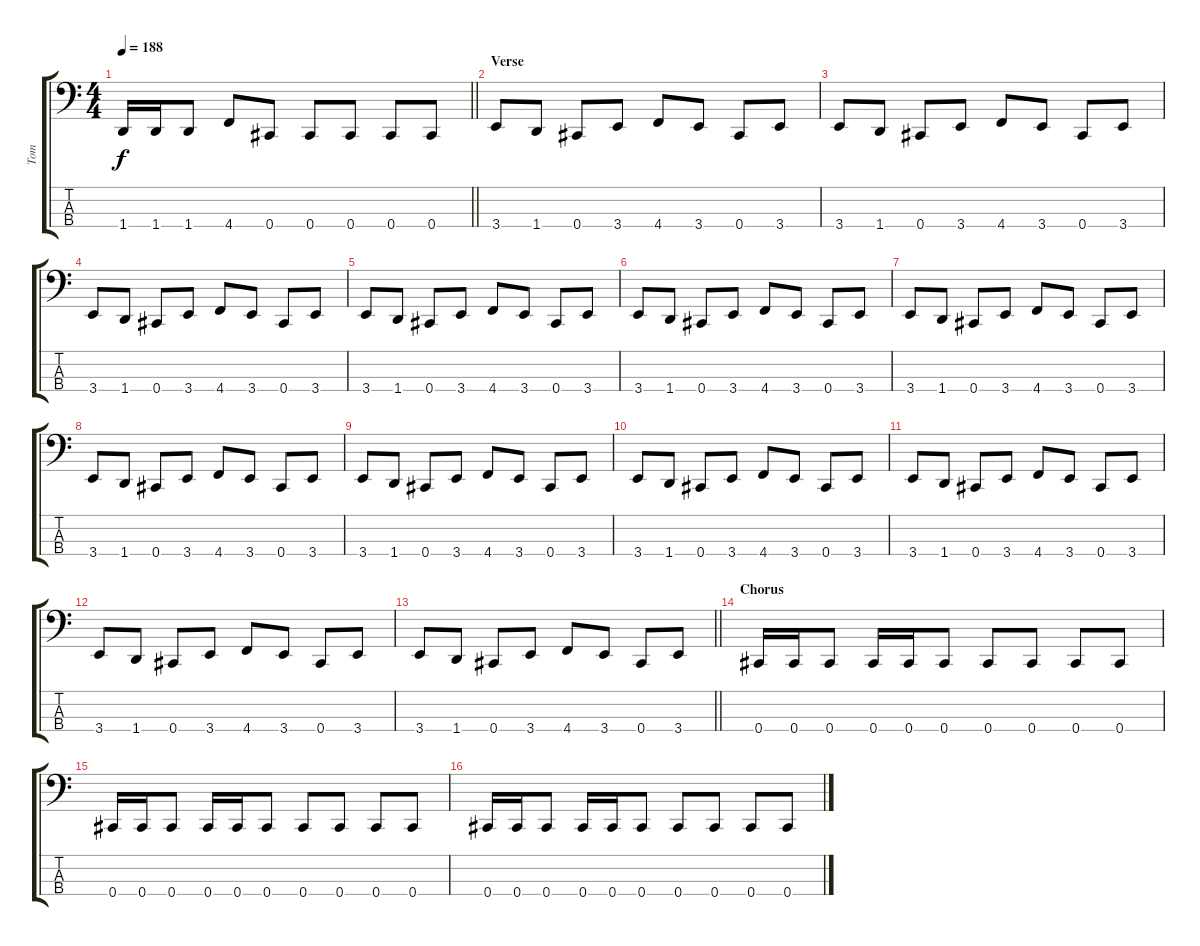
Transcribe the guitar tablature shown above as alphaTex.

\track ("Tom" "Tom") {instrument electricbasspick}
\staff {score tabs}
\tuning (E2 B1 Gb1 Db1) {hide}
\ts (4 4)
\tempo 188
\clef f4
\barLineRight lightlight
\ks c
1.4.16{dy f} 1.4.16 1.4.8 4.4.8 0.4.8 0.4.8 0.4.8 0.4.8 0.4.8 |
\section ("" "Verse")
3.4.8 1.4.8 0.4.8 3.4.8 4.4.8 3.4.8 0.4.8 3.4.8 |
3.4.8 1.4.8 0.4.8 3.4.8 4.4.8 3.4.8 0.4.8 3.4.8 |
3.4.8 1.4.8 0.4.8 3.4.8 4.4.8 3.4.8 0.4.8 3.4.8 |
3.4.8 1.4.8 0.4.8 3.4.8 4.4.8 3.4.8 0.4.8 3.4.8 |
3.4.8 1.4.8 0.4.8 3.4.8 4.4.8 3.4.8 0.4.8 3.4.8 |
3.4.8 1.4.8 0.4.8 3.4.8 4.4.8 3.4.8 0.4.8 3.4.8 |
3.4.8 1.4.8 0.4.8 3.4.8 4.4.8 3.4.8 0.4.8 3.4.8 |
3.4.8 1.4.8 0.4.8 3.4.8 4.4.8 3.4.8 0.4.8 3.4.8 |
3.4.8 1.4.8 0.4.8 3.4.8 4.4.8 3.4.8 0.4.8 3.4.8 |
3.4.8 1.4.8 0.4.8 3.4.8 4.4.8 3.4.8 0.4.8 3.4.8 |
3.4.8 1.4.8 0.4.8 3.4.8 4.4.8 3.4.8 0.4.8 3.4.8 |
\barLineRight lightlight
3.4.8 1.4.8 0.4.8 3.4.8 4.4.8 3.4.8 0.4.8 3.4.8 |
\section ("" "Chorus")
0.4.16 0.4.16 0.4.8 0.4.16 0.4.16 0.4.8 0.4.8 0.4.8 0.4.8 0.4.8 |
0.4.16 0.4.16 0.4.8 0.4.16 0.4.16 0.4.8 0.4.8 0.4.8 0.4.8 0.4.8 |
0.4.16 0.4.16 0.4.8 0.4.16 0.4.16 0.4.8 0.4.8 0.4.8 0.4.8 0.4.8
